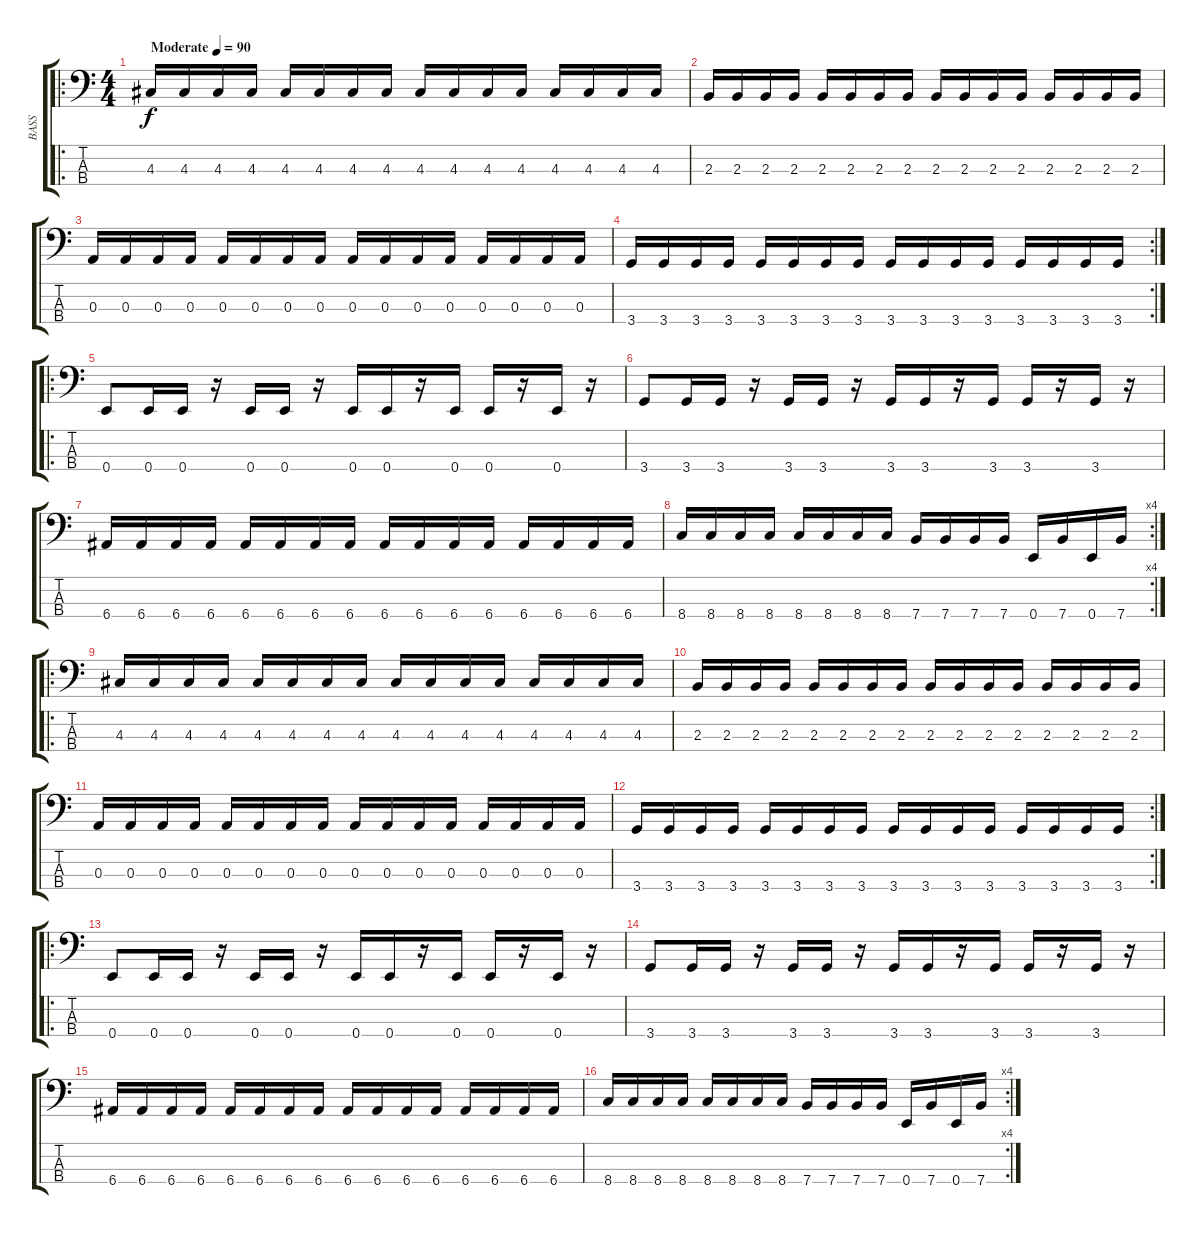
\track ("BASS" "BASS") {instrument electricbassfinger}
\staff {score tabs}
\tuning (G2 D2 A1 E1) {hide}
\ro
\ts (4 4)
\tempo (90 "Moderate")
\clef f4
\ks c
4.3.16{dy f instrument electricbassfinger} 4.3.16 4.3.16 4.3.16 4.3.16 4.3.16 4.3.16 4.3.16 4.3.16 4.3.16 4.3.16 4.3.16 4.3.16 4.3.16 4.3.16 4.3.16 |
2.3.16 2.3.16 2.3.16 2.3.16 2.3.16 2.3.16 2.3.16 2.3.16 2.3.16 2.3.16 2.3.16 2.3.16 2.3.16 2.3.16 2.3.16 2.3.16 |
0.3.16 0.3.16 0.3.16 0.3.16 0.3.16 0.3.16 0.3.16 0.3.16 0.3.16 0.3.16 0.3.16 0.3.16 0.3.16 0.3.16 0.3.16 0.3.16 |
\rc 2
3.4.16 3.4.16 3.4.16 3.4.16 3.4.16 3.4.16 3.4.16 3.4.16 3.4.16 3.4.16 3.4.16 3.4.16 3.4.16 3.4.16 3.4.16 3.4.16 |
\ro
0.4.8 0.4.16 0.4.16 r.16 0.4.16 0.4.16 r.16 0.4.16 0.4.16 r.16 0.4.16 0.4.16 r.16 0.4.16 r.16 |
3.4.8 3.4.16 3.4.16 r.16 3.4.16 3.4.16 r.16 3.4.16 3.4.16 r.16 3.4.16 3.4.16 r.16 3.4.16 r.16 |
6.4.16 6.4.16 6.4.16 6.4.16 6.4.16 6.4.16 6.4.16 6.4.16 6.4.16 6.4.16 6.4.16 6.4.16 6.4.16 6.4.16 6.4.16 6.4.16 |
\rc 4
8.4.16 8.4.16 8.4.16 8.4.16 8.4.16 8.4.16 8.4.16 8.4.16 7.4.16 7.4.16 7.4.16 7.4.16 0.4.16 7.4.16 0.4.16 7.4.16 |
\ro
4.3.16 4.3.16 4.3.16 4.3.16 4.3.16 4.3.16 4.3.16 4.3.16 4.3.16 4.3.16 4.3.16 4.3.16 4.3.16 4.3.16 4.3.16 4.3.16 |
2.3.16 2.3.16 2.3.16 2.3.16 2.3.16 2.3.16 2.3.16 2.3.16 2.3.16 2.3.16 2.3.16 2.3.16 2.3.16 2.3.16 2.3.16 2.3.16 |
0.3.16 0.3.16 0.3.16 0.3.16 0.3.16 0.3.16 0.3.16 0.3.16 0.3.16 0.3.16 0.3.16 0.3.16 0.3.16 0.3.16 0.3.16 0.3.16 |
\rc 2
3.4.16 3.4.16 3.4.16 3.4.16 3.4.16 3.4.16 3.4.16 3.4.16 3.4.16 3.4.16 3.4.16 3.4.16 3.4.16 3.4.16 3.4.16 3.4.16 |
\ro
0.4.8 0.4.16 0.4.16 r.16 0.4.16 0.4.16 r.16 0.4.16 0.4.16 r.16 0.4.16 0.4.16 r.16 0.4.16 r.16 |
3.4.8 3.4.16 3.4.16 r.16 3.4.16 3.4.16 r.16 3.4.16 3.4.16 r.16 3.4.16 3.4.16 r.16 3.4.16 r.16 |
6.4.16 6.4.16 6.4.16 6.4.16 6.4.16 6.4.16 6.4.16 6.4.16 6.4.16 6.4.16 6.4.16 6.4.16 6.4.16 6.4.16 6.4.16 6.4.16 |
\rc 4
8.4.16 8.4.16 8.4.16 8.4.16 8.4.16 8.4.16 8.4.16 8.4.16 7.4.16 7.4.16 7.4.16 7.4.16 0.4.16 7.4.16 0.4.16 7.4.16
